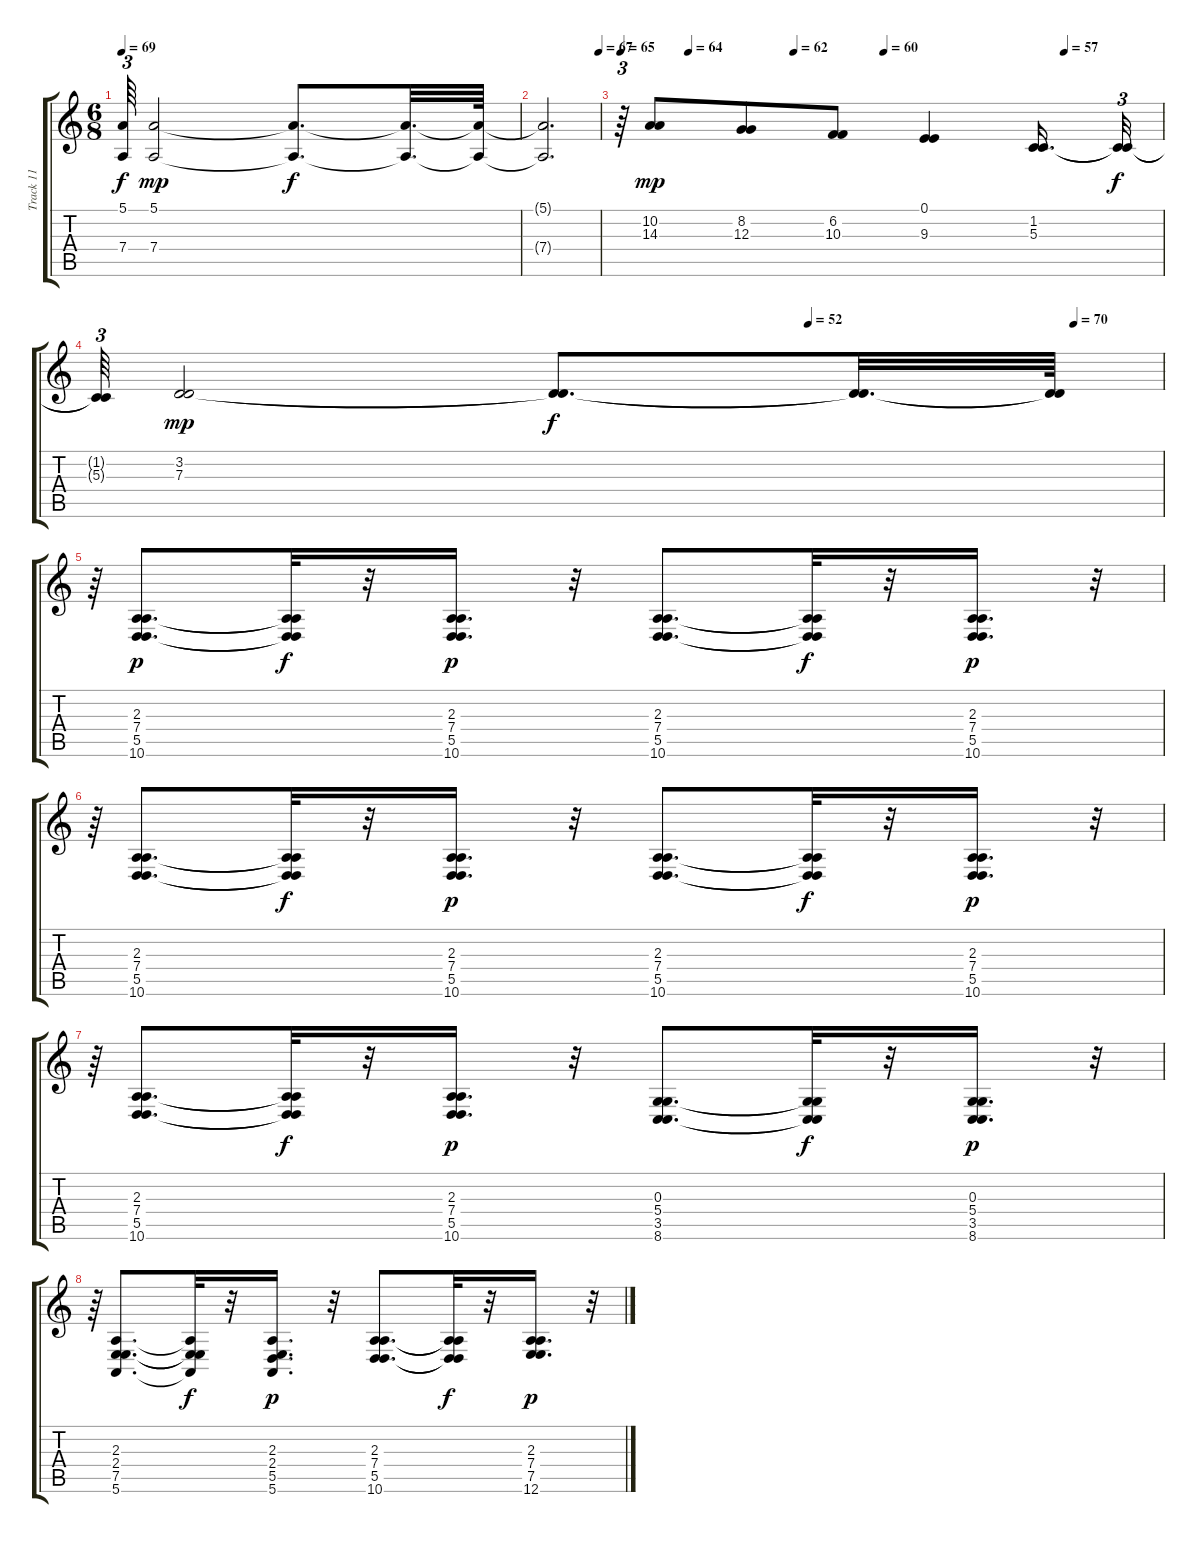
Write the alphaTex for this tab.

\track ("Track 11" "Track 11") {instrument frenchhorn}
\staff {score tabs}
\tuning (E4 B3 G3 D3 A2 E2) {hide}
\ts (6 8)
\tempo 69
\clef g2
\ks c
(5.1{t} 7.4{t}).64{tu (3 2) dy f} (5.1 7.4).2{dy mp} (5.1{t} 7.4{t}).8{d dy f} (5.1{t} 7.4{t}).32{d} (5.1{t} 7.4{t}).64 |
\tempo (67 0.9861111111111112)
(5.1{t} 7.4{t}).2{d} |
\tempo 65
\tempo (64 0.125)
\tempo (62 0.3194444444444444)
\tempo (60 0.4861111111111111)
\tempo (57 0.8194444444444444)
r.64{tu (3 2)} (10.2 14.3).8{dy mp} (8.2 12.3).8 (6.2 10.3).8 (0.1 9.3).4 (1.2 5.3).16{d} (1.2{t} 5.3{t}).32{tu (3 2) dy f} |
\tempo (52 0.6666666666666666)
\tempo (70 0.9166666666666666)
(1.2{t} 5.3{t}).64{tu (3 2)} (3.2 7.3).2{dy mp} (3.2{t} 7.3{t}).8{d dy f} (3.2{t} 7.3{t}).32{d} (3.2{t} 7.3{t}).64 |
r.64{tu (3 2)} (2.3 7.4 5.5 10.6).8{d dy p} (2.3{t} 7.4{t} 5.5{t} 10.6{t}).32{dy f} r.32 (2.3 7.4 5.5 10.6).16{d dy p} r.32 (2.3 7.4 5.5 10.6).8{d} (2.3{t} 7.4{t} 5.5{t} 10.6{t}).32{dy f} r.32 (2.3 7.4 5.5 10.6).16{d dy p} r.32{tu (3 2)} |
r.64{tu (3 2)} (2.3 7.4 5.5 10.6).8{d} (2.3{t} 7.4{t} 5.5{t} 10.6{t}).32{dy f} r.32 (2.3 7.4 5.5 10.6).16{d dy p} r.32 (2.3 7.4 5.5 10.6).8{d} (2.3{t} 7.4{t} 5.5{t} 10.6{t}).32{dy f} r.32 (2.3 7.4 5.5 10.6).16{d dy p} r.32{tu (3 2)} |
r.64{tu (3 2)} (2.3 7.4 5.5 10.6).8{d} (2.3{t} 7.4{t} 5.5{t} 10.6{t}).32{dy f} r.32 (2.3 7.4 5.5 10.6).16{d dy p} r.32 (0.3 5.4 3.5 8.6).8{d} (0.3{t} 5.4{t} 3.5{t} 8.6{t}).32{dy f} r.32 (0.3 5.4 3.5 8.6).16{d dy p} r.32{tu (3 2)} |
r.64{tu (3 2)} (2.3 2.4 7.5 5.6).8{d} (2.3{t} 2.4{t} 7.5{t} 5.6{t}).32{dy f} r.32 (2.3 2.4 5.5 5.6).16{d dy p} r.32 (2.3 7.4 5.5 10.6).8{d} (2.3{t} 7.4{t} 5.5{t} 10.6{t}).32{dy f} r.32 (2.3 7.4 7.5 12.6).16{d dy p} r.32{tu (3 2)}
